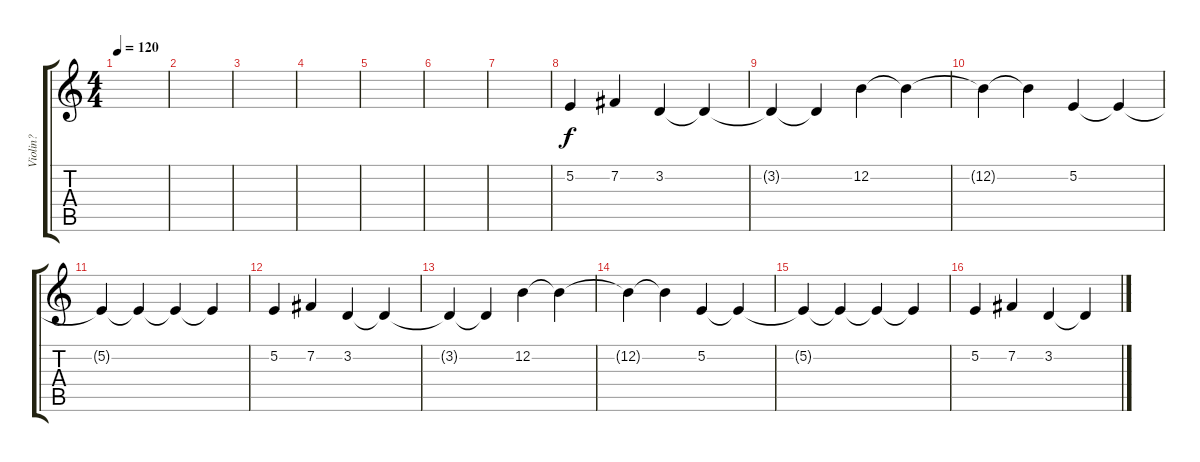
\track ("Violin?" "Violin?") {instrument violin}
\staff {score tabs}
\tuning (E4 B3 G3 D3 A2 E2) {hide}
\ts (4 4)
\tempo 120
\clef g2
\ks c
|
|
|
|
|
|
|
5.2.4 7.2.4 3.2.4 3.2{t}.4 |
3.2{t}.4 3.2{t}.4 12.2.4 12.2{t}.4 |
12.2{t}.4 12.2{t}.4 5.2.4 5.2{t}.4 |
5.2{t}.4 5.2{t}.4 5.2{t}.4 5.2{t}.4 |
5.2.4 7.2.4 3.2.4 3.2{t}.4 |
3.2{t}.4 3.2{t}.4 12.2.4 12.2{t}.4 |
12.2{t}.4 12.2{t}.4 5.2.4 5.2{t}.4 |
5.2{t}.4 5.2{t}.4 5.2{t}.4 5.2{t}.4 |
5.2.4 7.2.4 3.2.4 3.2{t}.4
